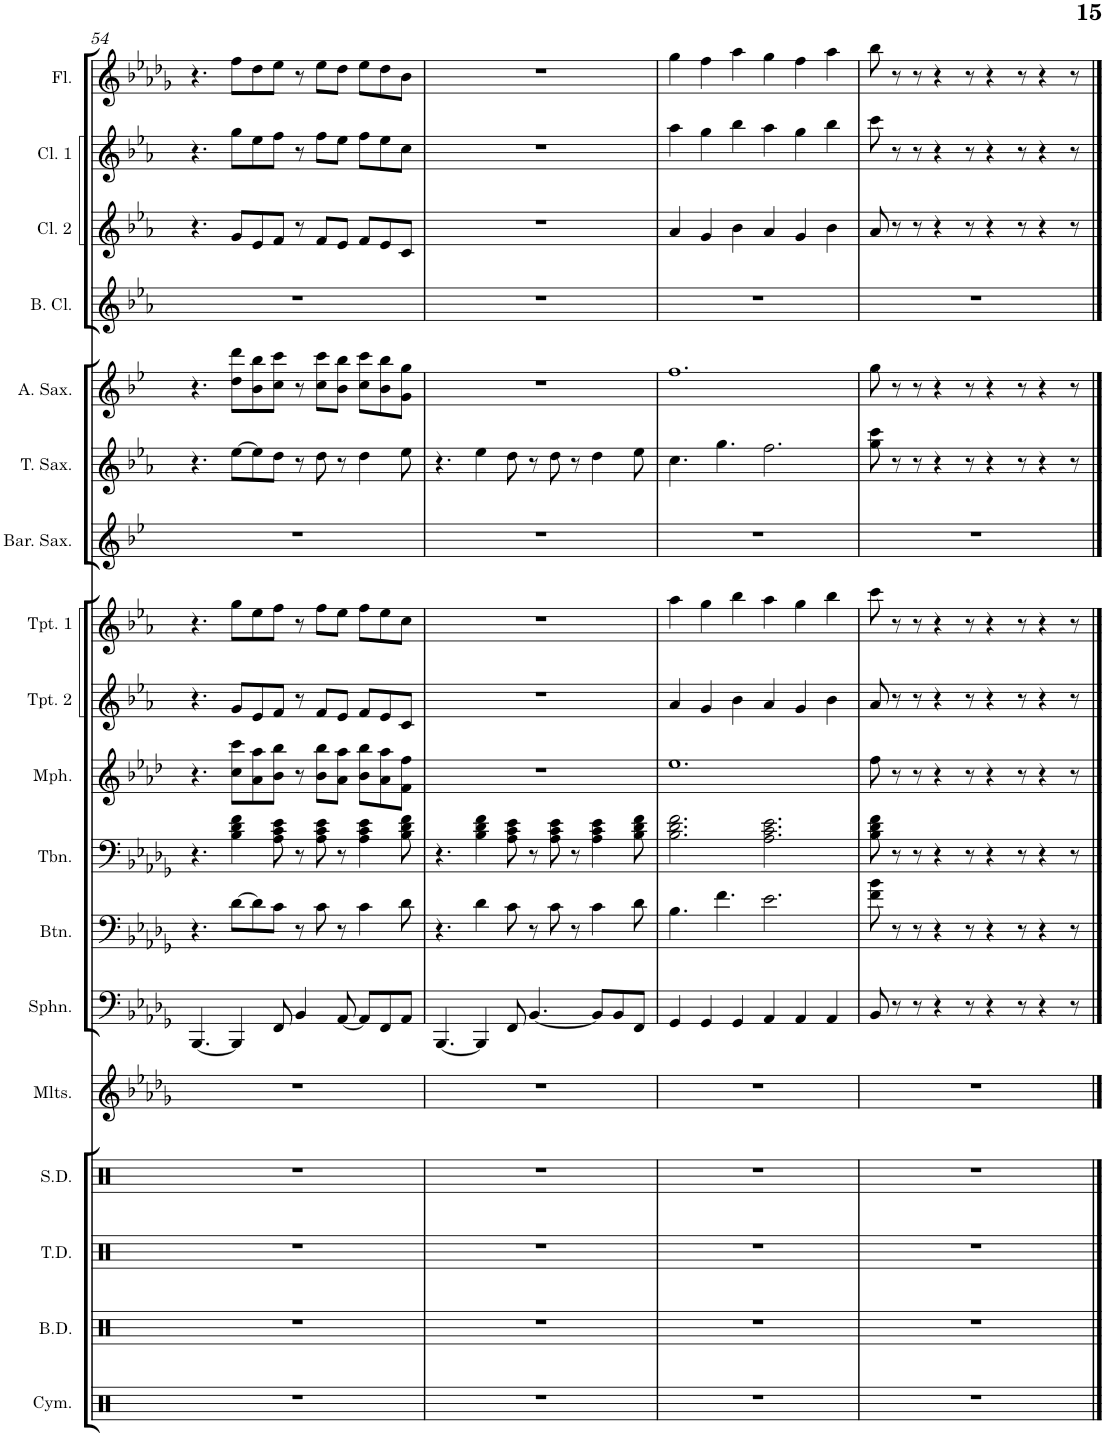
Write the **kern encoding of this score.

**kern	**kern	**kern	**kern	**kern	**kern	**kern	**kern	**kern	**kern	**kern	**kern	**kern	**kern	**kern	**kern	**kern	**kern
*part18	*part17	*part16	*part15	*part14	*part13	*part12	*part11	*part10	*part9	*part8	*part7	*part6	*part5	*part4	*part3	*part2	*part1
*staff18	*staff17	*staff16	*staff15	*staff14	*staff13	*staff12	*staff11	*staff10	*staff9	*staff8	*staff7	*staff6	*staff5	*staff4	*staff3	*staff2	*staff1
*I"Cymbals	*I"Bass Drums	*I"Tenor Drums	*I"Snare Drum	*I"Mallets	*I"Sousaphone	*I"Baritone	*I"Trombone	*I"Mellophone	*I"Trumpet 2	*I"Trumpet 1	*I"Baritone Sax	*I"Tenor Sax	*I"Alto Sax	*I"Bass Clarinet	*I"Clarinet 2	*I"Clarinet 1	*I"Flute
*I'Cym.	*I'B.D.	*I'T.D.	*I'S.D.	*I'Mlts.	*I'Sphn.	*I'Btn.	*I'Tbn.	*I'Mph.	*I'Tpt. 2	*I'Tpt. 1	*I'Bar. Sax.	*I'T. Sax.	*I'A. Sax.	*I'B. Cl.	*I'Cl. 2	*I'Cl. 1	*I'Fl.
!!LO:PB:g=z
*clefX	*clefX	*clefX	*clefX	*clefG2	*clefF4	*clefF4	*clefF4	*clefG2	*clefG2	*clefG2	*clefG2	*clefG2	*clefG2	*clefG2	*clefG2	*clefG2	*clefG2
*	*	*	*	*Trd-7c-12	*	*Trd4c7	*	*Trd4c7	*Trd1c2	*Trd1c2	*Trd12c21	*Trd8c14	*Trd5c9	*Trd8c14	*Trd1c2	*Trd1c2	*
*k[]	*k[]	*k[]	*k[]	*k[b-e-a-d-g-]	*k[b-e-a-d-g-]	*k[b-e-a-d-g-]	*k[b-e-a-d-g-]	*k[b-e-a-d-]	*k[b-e-a-]	*k[b-e-a-]	*k[b-e-]	*k[b-e-a-]	*k[b-e-]	*k[b-e-a-]	*k[b-e-a-]	*k[b-e-a-]	*k[b-e-a-d-g-]
*M12/8	*M12/8	*M12/8	*M12/8	*M12/8	*M12/8	*M12/8	*M12/8	*M12/8	*M12/8	*M12/8	*M12/8	*M12/8	*M12/8	*M12/8	*M12/8	*M12/8	*M12/8
=54	=54	=54	=54	=54	=54	=54	=54	=54	=54	=54	=54	=54	=54	=54	=54	=54	=54
1.r	1.r	1.r	1.r	1.r	[4.BBB-/	4.r	4.r	4.r	4.r	4.r	1.r	4.r	4.r	1.r	4.r	4.r	4.r
.	.	.	.	.	4BBB-/]	[8d-\L	4B-\ 4d-\ 4f\	8cc\ 8ccc\L	8g/L	8gg\L	.	[8ee-\L	8dd\ 8ddd\L	.	8g/L	8gg\L	8ff\L
.	.	.	.	.	.	8d-\]	.	8a-\ 8aa-\	8e-/	8ee-\	.	8ee-\]	8b-\ 8bb-\	.	8e-/	8ee-\	8dd-\
.	.	.	.	.	8FF/	8c\J	8A-\ 8c\ 8e-\	8b-\ 8bb-\J	8f/J	8ff\J	.	8dd\J	8cc\ 8ccc\J	.	8f/J	8ff\J	8ee-\J
.	.	.	.	.	4BB-/	8r	8r	8r	8r	8r	.	8r	8r	.	8r	8r	8r
.	.	.	.	.	.	8c\	8A-\ 8c\ 8e-\	8b-\ 8bb-\L	8f/L	8ff\L	.	8dd\	8cc\ 8ccc\L	.	8f/L	8ff\L	8ee-\L
.	.	.	.	.	[8AA-/	8r	8r	8a-\ 8aa-\J	8e-/J	8ee-\J	.	8r	8b-\ 8bb-\J	.	8e-/J	8ee-\J	8dd-\J
.	.	.	.	.	8AA-/L]	4c\	4A-\ 4c\ 4e-\	8b-\ 8bb-\L	8f/L	8ff\L	.	4dd\	8cc\ 8ccc\L	.	8f/L	8ff\L	8ee-\L
.	.	.	.	.	8FF/	.	.	8a-\ 8aa-\	8e-/	8ee-\	.	.	8b-\ 8bb-\	.	8e-/	8ee-\	8dd-\
.	.	.	.	.	8AA-/J	8d-\	8B-\ 8d-\ 8f\	8f\ 8ff\J	8c/J	8cc\J	.	8ee-\	8g\ 8gg\J	.	8c/J	8cc\J	8b-\J
=55	=55	=55	=55	=55	=55	=55	=55	=55	=55	=55	=55	=55	=55	=55	=55	=55	=55
1.r	1.r	1.r	1.r	1.r	[4.BBB-/	4.r	4.r	1.r	1.r	1.r	1.r	4.r	1.r	1.r	1.r	1.r	1.r
.	.	.	.	.	4BBB-/]	4d-\	4B-\ 4d-\ 4f\	.	.	.	.	4ee-\	.	.	.	.	.
.	.	.	.	.	8FF/	8c\	8A-\ 8c\ 8e-\	.	.	.	.	8dd\	.	.	.	.	.
.	.	.	.	.	[4.BB-/	8r	8r	.	.	.	.	8r	.	.	.	.	.
.	.	.	.	.	.	8c\	8A-\ 8c\ 8e-\	.	.	.	.	8dd\	.	.	.	.	.
.	.	.	.	.	.	8r	8r	.	.	.	.	8r	.	.	.	.	.
.	.	.	.	.	8BB-/L]	4c\	4A-\ 4c\ 4e-\	.	.	.	.	4dd\	.	.	.	.	.
.	.	.	.	.	8BB-/	.	.	.	.	.	.	.	.	.	.	.	.
.	.	.	.	.	8FF/J	8d-\	8B-\ 8d-\ 8f\	.	.	.	.	8ee-\	.	.	.	.	.
=56	=56	=56	=56	=56	=56	=56	=56	=56	=56	=56	=56	=56	=56	=56	=56	=56	=56
1.r	1.r	1.r	1.r	1.r	4GG-/	4.B-\	2.B-\ 2.d-\ 2.f\	1.ee-	4a-/	4aa-\	1.r	4.cc\	1.ff	1.r	4a-/	4aa-\	4gg-\
.	.	.	.	.	4GG-/	.	.	.	4g/	4gg\	.	.	.	.	4g/	4gg\	4ff\
.	.	.	.	.	.	4.f\	.	.	.	.	.	4.gg\	.	.	.	.	.
.	.	.	.	.	4GG-/	.	.	.	4b-\	4bb-\	.	.	.	.	4b-\	4bb-\	4aa-\
.	.	.	.	.	4AA-/	2.e-\	2.A-\ 2.c\ 2.e-\	.	4a-/	4aa-\	.	2.ff\	.	.	4a-/	4aa-\	4gg-\
.	.	.	.	.	4AA-/	.	.	.	4g/	4gg\	.	.	.	.	4g/	4gg\	4ff\
.	.	.	.	.	4AA-/	.	.	.	4b-\	4bb-\	.	.	.	.	4b-\	4bb-\	4aa-\
=57	=57	=57	=57	=57	=57	=57	=57	=57	=57	=57	=57	=57	=57	=57	=57	=57	=57
1.r	1.r	1.r	1.r	1.r	8BB-/	8f\ 8b-\	8B-\ 8d-\ 8f\	8ff\	8a-/	8ccc\	1.r	8gg\ 8ccc\	8gg\	1.r	8a-/	8ccc\	8bb-\
.	.	.	.	.	8r	8r	8r	8r	8r	8r	.	8r	8r	.	8r	8r	8r
.	.	.	.	.	8r	8r	8r	8r	8r	8r	.	8r	8r	.	8r	8r	8r
.	.	.	.	.	4r	4r	4r	4r	4r	4r	.	4r	4r	.	4r	4r	4r
.	.	.	.	.	8r	8r	8r	8r	8r	8r	.	8r	8r	.	8r	8r	8r
.	.	.	.	.	4r	4r	4r	4r	4r	4r	.	4r	4r	.	4r	4r	4r
.	.	.	.	.	8r	8r	8r	8r	8r	8r	.	8r	8r	.	8r	8r	8r
.	.	.	.	.	4r	4r	4r	4r	4r	4r	.	4r	4r	.	4r	4r	4r
.	.	.	.	.	8r	8r	8r	8r	8r	8r	.	8r	8r	.	8r	8r	8r
==	==	==	==	==	==	==	==	==	==	==	==	==	==	==	==	==	==
*-	*-	*-	*-	*-	*-	*-	*-	*-	*-	*-	*-	*-	*-	*-	*-	*-	*-
